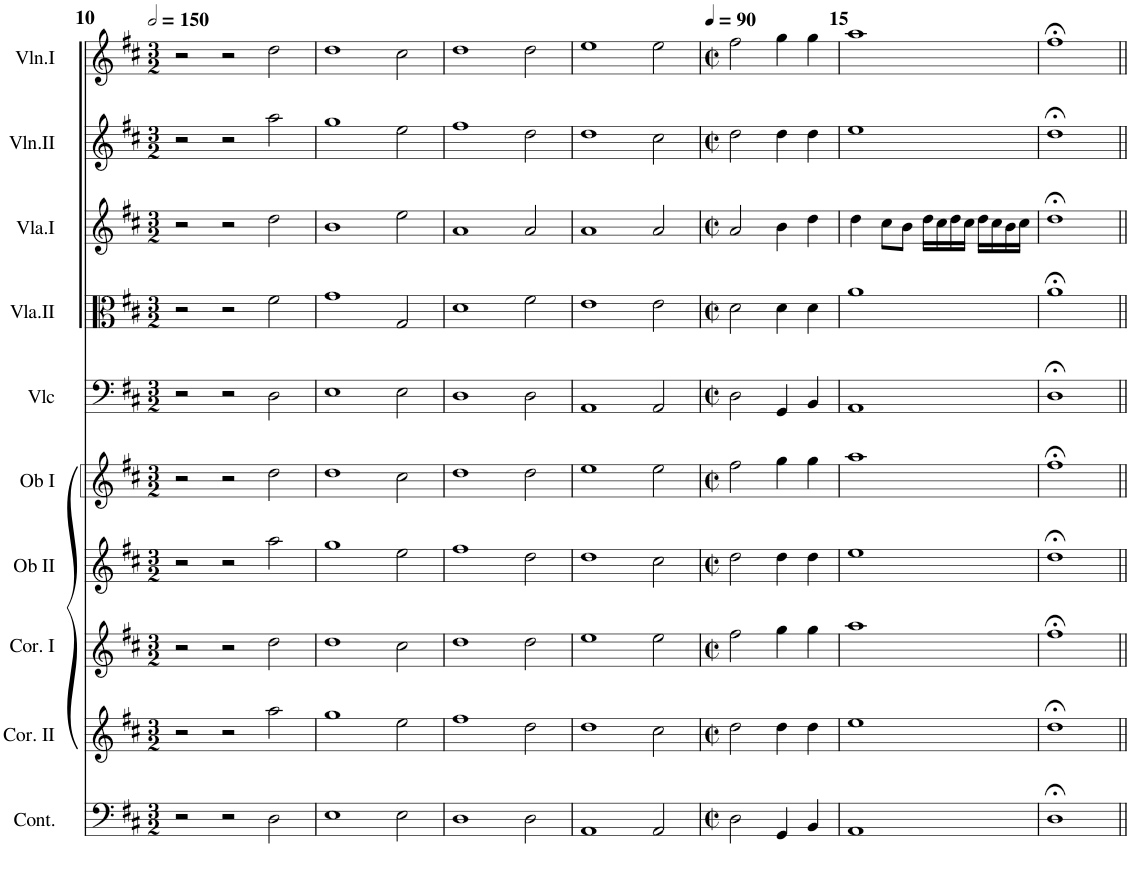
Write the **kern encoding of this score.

**kern	**kern	**kern	**kern	**kern	**kern	**kern	**kern	**kern	**kern
*part10	*part9	*part8	*part7	*part6	*part5	*part4	*part3	*part2	*part1
*staff10	*staff9	*staff8	*staff7	*staff6	*staff5	*staff4	*staff3	*staff2	*staff1
*I"Continuo	*I"Cornetto II	*I"Cornetto I	*I"Oboe II	*I"Oboe I	*I"Violoncelle	*I"Viola II	*I"Viola I	*I"Violon II	*I"Violon I
*I'Cont.	*I'Cor. II	*I'Cor. I	*I'Ob II	*I'Ob I	*I'Vlc	*I'Vla.II	*I'Vla.I	*I'Vln.II	*I'Vln.I
!!LO:PB:g=z
*clefF4	*clefG2	*clefG2	*clefG2	*clefG2	*clefF4	*clefC3	*clefG2	*clefG2	*clefG2
*k[f#c#]	*k[f#c#]	*k[f#c#]	*k[f#c#]	*k[f#c#]	*k[f#c#]	*k[f#c#]	*k[f#c#]	*k[f#c#]	*k[f#c#]
*M3/2	*M3/2	*M3/2	*M3/2	*M3/2	*M3/2	*M3/2	*M3/2	*M3/2	*M3/2
=10	=10	=10	=10	=10	=10	=10	=10	=10	=10
2r	2r	2r	2r	2r	2r	2r	2r	2r	2r
2r	2r	2r	2r	2r	2r	2r	2r	2r	2r
2D\	2aa\	2dd\	2aa\	2dd\	2D\	2f#\	2dd\	2aa\	2dd\
=11	=11	=11	=11	=11	=11	=11	=11	=11	=11
1E	1gg	1dd	1gg	1dd	1E	1g	1b	1gg	1dd
2E\	2ee\	2cc#\	2ee\	2cc#\	2E\	2G/	2ee\	2ee\	2cc#\
=12	=12	=12	=12	=12	=12	=12	=12	=12	=12
1D	1ff#	1dd	1ff#	1dd	1D	1d	1a	1ff#	1dd
2D\	2dd\	2dd\	2dd\	2dd\	2D\	2f#\	2a/	2dd\	2dd\
=13	=13	=13	=13	=13	=13	=13	=13	=13	=13
1AA	1dd	1ee	1dd	1ee	1AA	1e	1a	1dd	1ee
2AA/	2cc#\	2ee\	2cc#\	2ee\	2AA/	2e\	2a/	2cc#\	2ee\
=14	=14	=14	=14	=14	=14	=14	=14	=14	=14
*M2/2	*M2/2	*M2/2	*M2/2	*M2/2	*M2/2	*M2/2	*M2/2	*M2/2	*M2/2
*met(c|)	*met(c|)	*met(c|)	*met(c|)	*met(c|)	*met(c|)	*met(c|)	*met(c|)	*met(c|)	*met(c|)
2D\	2dd\	2ff#\	2dd\	2ff#\	2D\	2d\	2a/	2dd\	2ff#\
4GG/	4dd\	4gg\	4dd\	4gg\	4GG/	4d\	4b\	4dd\	4gg\
4BB/	4dd\	4gg\	4dd\	4gg\	4BB/	4d\	4dd\	4dd\	4gg\
=15	=15	=15	=15	=15	=15	=15	=15	=15	=15
1AA	1ee	1aa	1ee	1aa	1AA	1a	4dd\	1ee	1aa
.	.	.	.	.	.	.	8cc#\L	.	.
.	.	.	.	.	.	.	8b\J	.	.
.	.	.	.	.	.	.	16dd\LL	.	.
.	.	.	.	.	.	.	16cc#\	.	.
.	.	.	.	.	.	.	16dd\	.	.
.	.	.	.	.	.	.	16cc#\JJ	.	.
.	.	.	.	.	.	.	16dd\LL	.	.
.	.	.	.	.	.	.	16cc#\	.	.
.	.	.	.	.	.	.	16b\	.	.
.	.	.	.	.	.	.	16cc#\JJ	.	.
=16	=16	=16	=16	=16	=16	=16	=16	=16	=16
1D;<	1dd;<	1ff#;<	1dd;<	1ff#;<	1D;<	1a;<	1dd;<	1dd;<	1ff#;<
=||	=||	=||	=||	=||	=||	=||	=||	=||	=||
*-	*-	*-	*-	*-	*-	*-	*-	*-	*-
